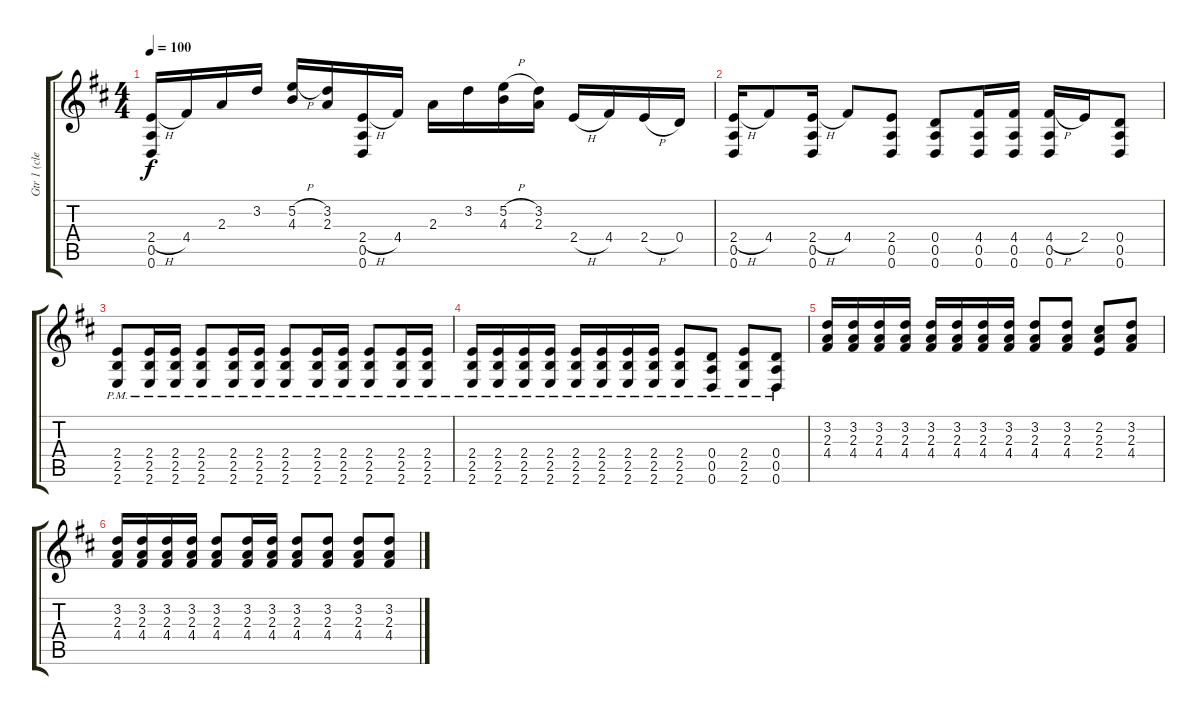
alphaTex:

\track ("Gtr 1 (clean)" "Gtr 1 (cle") {instrument electricguitarclean}
\staff {score tabs}
\tuning (E4 B3 G3 D3 A2 D2) {hide}
\ts (4 4)
\tempo 100
\clef g2
\ks d
(2.4{h} 0.5 0.6).16{dy f} 4.4.16 2.3.16 3.2.16 (5.2{h} 4.3).16 (3.2 2.3).16 (2.4{h} 0.5 0.6).16 4.4.16 2.3.16 3.2.16 (5.2{h} 4.3).16 (3.2 2.3).16 2.4{h}.16 4.4.16 2.4{h}.16 0.4.16 |
(2.4{h} 0.5 0.6).16 4.4.8 (2.4{h} 0.5 0.6).16 4.4.8 (2.4 0.5 0.6).8 (0.4 0.5 0.6).8 (4.4 0.5 0.6).16 (4.4 0.5 0.6).16 (4.4{h} 0.5 0.6).16 2.4.16 (0.4 0.5 0.6).8 |
(2.4{pm} 2.5{pm} 2.6{pm}).8 (2.4{pm} 2.5{pm} 2.6{pm}).16 (2.4{pm} 2.5{pm} 2.6{pm}).16 (2.4{pm} 2.5{pm} 2.6{pm}).8 (2.4{pm} 2.5{pm} 2.6{pm}).16 (2.4{pm} 2.5{pm} 2.6{pm}).16 (2.4{pm} 2.5{pm} 2.6{pm}).8 (2.4{pm} 2.5{pm} 2.6{pm}).16 (2.4{pm} 2.5{pm} 2.6{pm}).16 (2.4{pm} 2.5{pm} 2.6{pm}).8 (2.4{pm} 2.5{pm} 2.6{pm}).16 (2.4{pm} 2.5{pm} 2.6{pm}).16 |
(2.4{pm} 2.5{pm} 2.6{pm}).16 (2.4{pm} 2.5{pm} 2.6{pm}).16 (2.4{pm} 2.5{pm} 2.6{pm}).16 (2.4{pm} 2.5{pm} 2.6{pm}).16 (2.4{pm} 2.5{pm} 2.6{pm}).16 (2.4{pm} 2.5{pm} 2.6{pm}).16 (2.4{pm} 2.5{pm} 2.6{pm}).16 (2.4{pm} 2.5{pm} 2.6{pm}).16 (2.4{pm} 2.5{pm} 2.6{pm}).8 (0.4{pm} 0.5{pm} 0.6{pm}).8 (2.4{pm} 2.5{pm} 2.6{pm}).8 (0.4{pm} 0.5{pm} 0.6{pm}).8 |
(3.2 2.3 4.4).16 (3.2 2.3 4.4).16 (3.2 2.3 4.4).16 (3.2 2.3 4.4).16 (3.2 2.3 4.4).16 (3.2 2.3 4.4).16 (3.2 2.3 4.4).16 (3.2 2.3 4.4).16 (3.2 2.3 4.4).8 (3.2 2.3 4.4).8 (2.2 2.3 2.4).8 (3.2 2.3 4.4).8 |
(3.2 2.3 4.4).16 (3.2 2.3 4.4).16 (3.2 2.3 4.4).16 (3.2 2.3 4.4).16 (3.2 2.3 4.4).8 (3.2 2.3 4.4).16 (3.2 2.3 4.4).16 (3.2 2.3 4.4).8 (3.2 2.3 4.4).8 (3.2 2.3 4.4).8 (3.2 2.3 4.4).8
